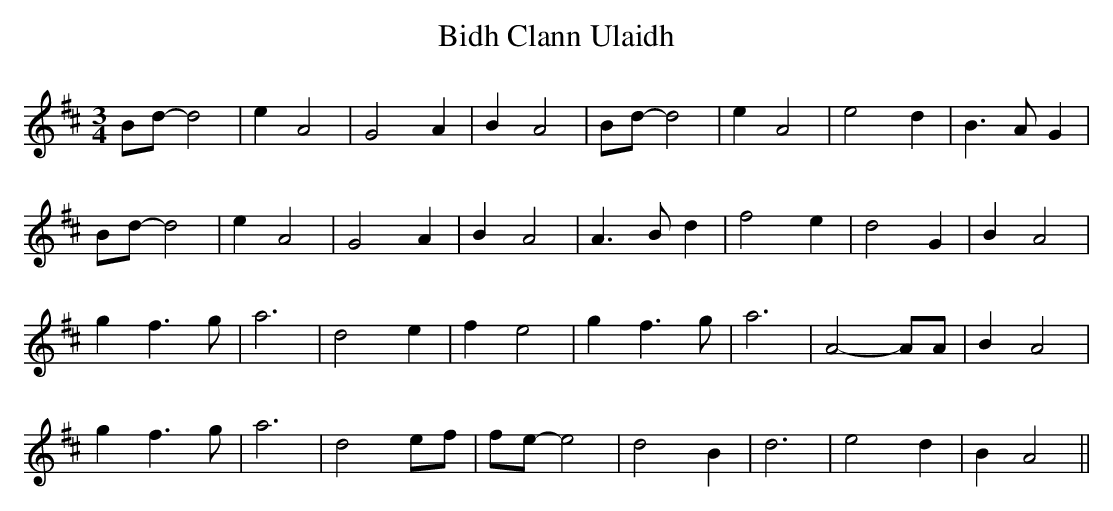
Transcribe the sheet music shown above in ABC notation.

X:1
T: Bidh Clann Ulaidh
M: 3/4
L: 1/8
K: Amix
Bd- d4|e2 A4|G4 A2|B2 A4|Bd- d4|e2 A4|e4 d2|B3 A G2|
Bd- d4|e2 A4|G4 A2|B2 A4|A3 B d2|f4 e2|d4 G2|B2 A4|
g2 f3 g|a6|d4 e2|f2 e4|g2 f3 g|a6|A4- AA|B2 A4|
g2 f3 g|a6|d4 ef|fe- e4|d4 B2|d6|e4 d2|B2 A4||
